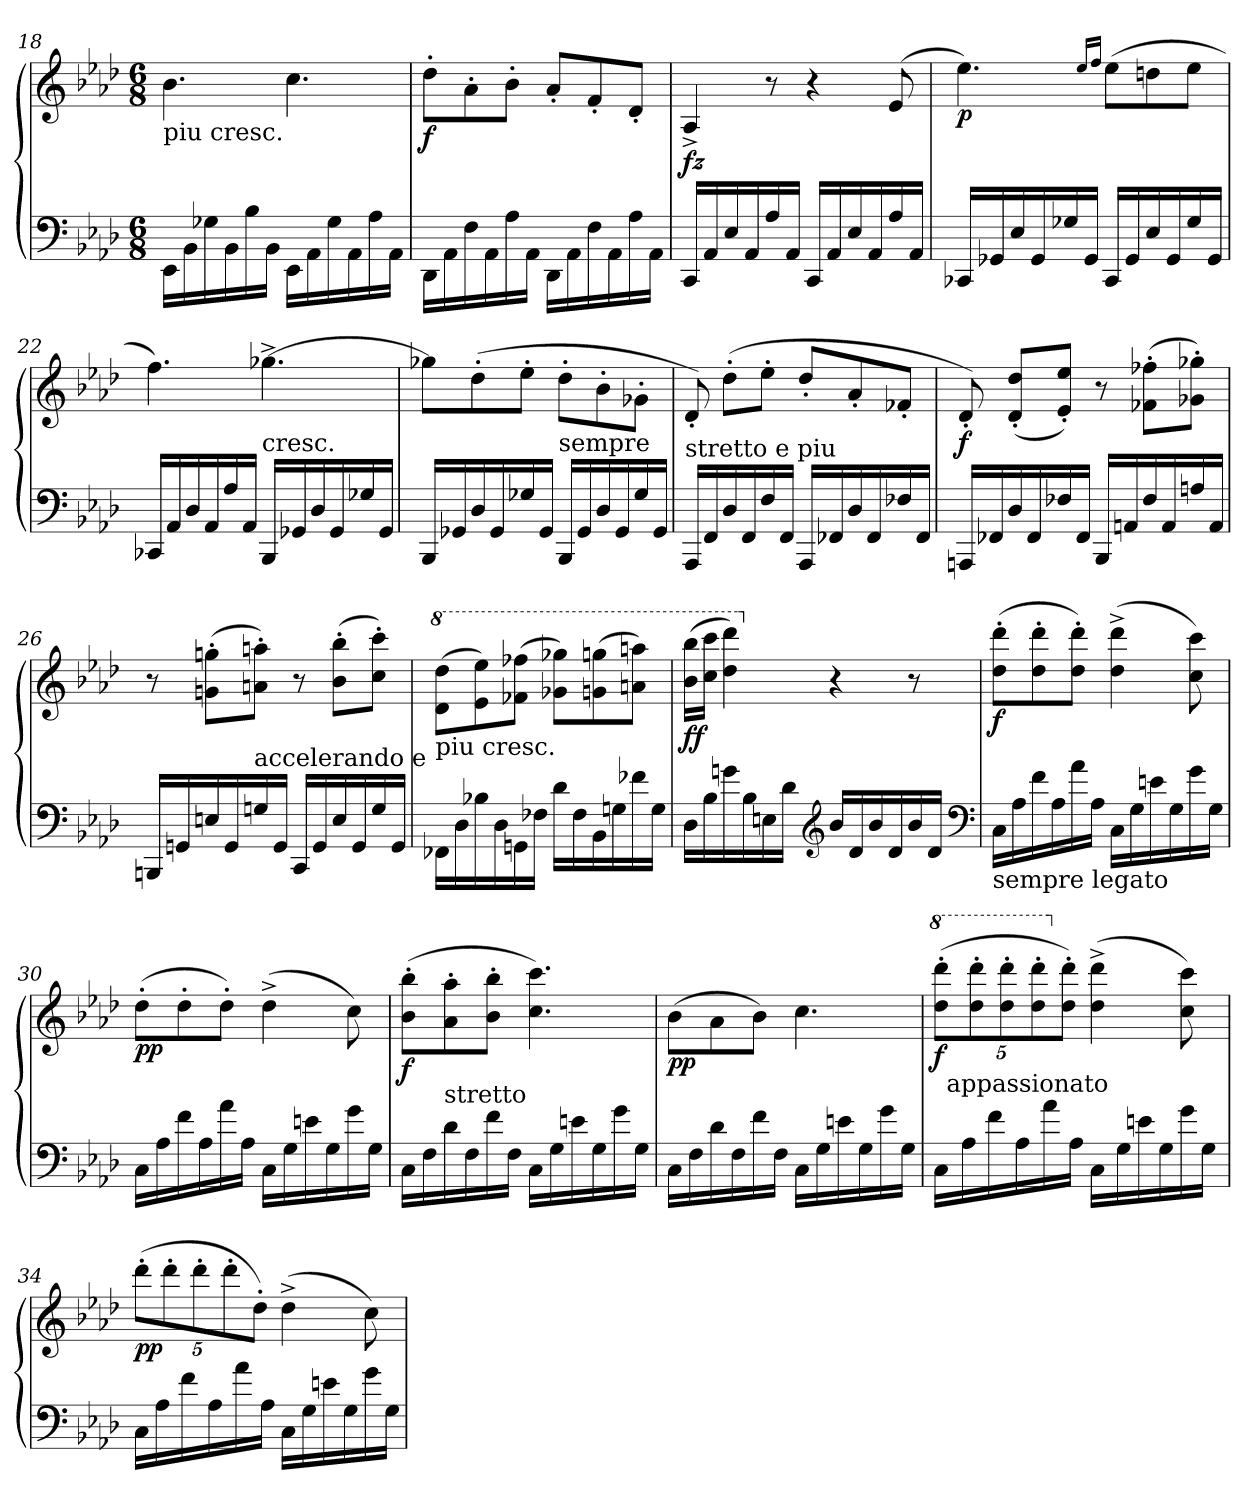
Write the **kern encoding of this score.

**kern	**kern	**dynam
*part1	*part1	*part1
*staff2	*staff1	*staff1/2
*clefF4	*clefG2	*
*k[b-e-a-d-]	*k[b-e-a-d-]	*
*f:	*f:	*
*M6/8	*M6/8	*
=18	=18	=18
!	!LO:TX:b:t=piu cresc.	!
16EE-\LL	4.b-\	.
16BB-\	.	.
16G-X\	.	.
16BB-\	.	.
16B-\	.	.
16BB-\JJ	.	.
16EE-\LL	4.cc\	.
16AA-\	.	.
16G-\	.	.
16AA-\	.	.
16A-\	.	.
16AA-\JJ	.	.
=19	=19	=19
!	!	!LO:DY:b
16DD-\LL	8dd-'>\L	f
16AA-\	.	.
16F\	8a-'>\	.
16AA-\	.	.
16A-\	8b-'>\J	.
16AA-\JJ	.	.
16DD-\LL	8a-'>/L	.
16AA-\	.	.
16F\	8f'>/	.
16AA-\	.	.
16A-\	8d-'>/J	.
16AA-\JJ	.	.
=20	=20	=20
!	!	!LO:DY:b
16CC/LL	4A-^>/	fz
16AA-/	.	.
16E-/	.	.
16AA-/	.	.
16A-/	8r	.
16AA-/JJ	.	.
16CC/LL	4r	.
16AA-/	.	.
16E-/	.	.
16AA-/	.	.
16A-/	(>8e-/	.
16AA-/JJ	.	.
=21	=21	=21
!	!	!LO:DY:b
16CC-X/LL	4.ee-\)	p
16GG-X/	.	.
16E-/	.	.
16GG-/	.	.
16G-/	.	.
16GG-/JJ	.	.
.	16qee-/LL	.
.	16qff/JJ	.
16CC-/LL	(8ee-\L	.
16GG-/	.	.
16E-/	8ddn\	.
16GG-/	.	.
16G-/	8ee-\J	.
16GG-/JJ	.	.
=22	=22	=22
16CC-X/LL	4.ff\)	.
16AA-/	.	.
16D-/	.	.
16AA-/	.	.
16A-/	.	.
16AA-/JJ	.	.
!LO:TX:a:t=cresc.	!	!
16BBB-/LL	[4.gg-X^>\	.
16GG-X/	.	.
16D-/	.	.
16GG-/	.	.
16G-/	.	.
16GG-/JJ	.	.
=23	=23	=23
16BBB-/LL	8gg-X\L]	.
16GG-X/	.	.
16D-/	(>8dd-'>\	.
16GG-/	.	.
16G-/	8ee-'>\J	.
16GG-/JJ	.	.
!LO:TX:a:t=sempre	!	!
16BBB-/LL	8dd-'>\L	.
16GG-/	.	.
16D-/	8b-'>\	.
16GG-/	.	.
16G-/	8g-'>\J	.
16GG-/JJ	.	.
=24	=24	=24
!LO:TX:a:t=stretto e piu	!	!
16AAA-/LL	8d-'>/)	.
16FF/	.	.
16D-/	(>8dd-'>\L	.
16FF/	.	.
16F/	8ee-'>\J	.
16FF/JJ	.	.
16AAA-/LL	8dd-'>/L	.
16FF-X/	.	.
16D-/	8a-'>/	.
16FF-/	.	.
16F-/	8f-X'>/J	.
16FF-/JJ	.	.
=25	=25	=25
!	!	!LO:DY:b
16AAAn/LL	8d-'>/)	f
16FF-X/	.	.
16D-/	(>8d-'>/ 8dd-'>/L	.
16FF-/	.	.
16F-/	8e-'>/ 8ee-'>/J)	.
16FF-/JJ	.	.
16BBB-/LL	8r	.
16AA/	.	.
16F-/	(>8f-X'>\ 8ff-X'>\L	.
16AA/	.	.
16A/	8g-X'>\ 8gg-X'>\J)	.
16AA/JJ	.	.
=26	=26	=26
16BBBn/LL	8r	.
16GGn/	.	.
16En/	(8gn'>\ 8ggn'>\L	.
16GG/	.	.
!LO:TX:a:t=accelerando e	!	!
16Gn/	8an'>\ 8aan'>\J)	.
16GG/JJ	.	.
16CC/LL	8r	.
16GG/	.	.
16E/	(8b-'>\ 8bb-'>\L	.
16GG/	.	.
16G/	8cc'>\ 8ccc'>\J)	.
16GG/JJ	.	.
=27	=27	=27
*	*8va	*
!	!LO:TX:b:t=piu cresc.	!
16FF-X\LL	(8dd-\ 8ddd-\L	.
16D-\	.	.
16B-X\	8ee-\ 8eee-\)	.
16D-\	.	.
16GGn\	(8ff-X\ 8fff-X\J	.
16F-\JJ	.	.
16d-\LL	8gg-X\ 8ggg-X\L)	.
16F-\	.	.
16BB-\	(8ggn\ 8gggn\	.
16Gn\	.	.
16f-\	8aan\ 8aaan\J)	.
16G\JJ	.	.
=28	=28	=28
!	!	!LO:DY:a=2
16D-\LL	(16bb-\ 16bbb-\LL	ff
16B-\	16ccc\ 16cccc\JJ	.
16gn\	4ddd-\ 4dddd-\)	.
16B-\	.	.
16En\	.	.
16d-\JJ	.	.
*clefG2	*	*
*	*X8va	*
16b-/LL	4r	.
16d-/	.	.
16b-/	.	.
16d-/	.	.
16b-/	8r	.
16d-/JJ	.	.
*clefF4	*	*
=29	=29	=29
!LO:TX:b:t=sempre legato	!	!
!	!	!LO:DY:b
16C\LL	(>8dd-'>\ 8ddd-'>\L	f
16A-\	.	.
16f\	8dd-'>\ 8ddd-'>\	.
16A-\	.	.
16a-\	8dd-'>\ 8ddd-'>\J)	.
16A-\JJ	.	.
16C\LL	(>4dd-^\ 4ddd-^\	.
16G\	.	.
16en\	.	.
16G\	.	.
16g\	8cc\ 8ccc\)	.
16G\JJ	.	.
=30	=30	=30
!	!	!LO:DY:b
16C\LL	(>8dd-'>\L	pp
16A-\	.	.
16f\	8dd-'>\	.
16A-\	.	.
16a-\	8dd-'>\J)	.
16A-\JJ	.	.
16C\LL	(>4dd-^>\	.
16G\	.	.
16en\	.	.
16G\	.	.
16g\	8cc\)	.
16G\JJ	.	.
=31	=31	=31
!	!	!LO:DY:b
16C\LL	(>8b-'>\ 8bb-'>\L	f
16F\	.	.
!LO:TX:a:t=stretto	!	!
16d-\	8a-'>\ 8aa-'>\	.
16F\	.	.
16f\	8b-'>\ 8bb-'>\J	.
16F\JJ	.	.
16C\LL	4.cc\ 4.ccc\)	.
16G\	.	.
16en\	.	.
16G\	.	.
16g\	.	.
16G\JJ	.	.
=32	=32	=32
!	!	!LO:DY:b
16C\LL	(>8b-\L	pp
16F\	.	.
16d-\	8a-\	.
16F\	.	.
16f\	8b-\J)	.
16F\JJ	.	.
16C\LL	4.cc\	.
16G\	.	.
16en\	.	.
16G\	.	.
16g\	.	.
16G\JJ	.	.
=33	=33	=33
*	*8va	*
*	*Xbrackettup	*
!	!	!LO:DY:b
*^	*	*
16C\LL	40ryy	(40%3ddd-'>\ 40%3dddd-'>\L	f
!	!LO:TX:a:t=appassionato	!	!
.	5%2ryy	.	.
16A-\	.	.	.
.	.	40%3ddd-'>\ 40%3dddd-'>\	.
16f\	.	.	.
.	.	40%3ddd-'>\ 40%3dddd-'>\	.
16A-\	.	.	.
.	.	40%3ddd-'>\ 40%3dddd-'>\	.
16a-\	.	.	.
*	*	*X8va	*
.	.	40%3dd-'>\ 40%3ddd-'>\J)	.
16A-\JJ	.	.	.
16C\LL	.	(>4dd-^>^>\ 4ddd-^>^>\	.
.	5ryy	.	.
16G\	.	.	.
16en\	.	.	.
16G\	.	.	.
16g\	10ryy	8cc\ 8ccc\)	.
16G\JJ	.	.	.
.	40ryy	.	.
=34	=34	=34	=34
!	!	!	!LO:DY:b
*v	*v	*	*
16C\LL	(40%3ddd-'>\L	pp
16A-\	.	.
.	40%3ddd-'>\	.
16f\	.	.
.	40%3ddd-'>\	.
16A-\	.	.
.	40%3ddd-'>\	.
16a-\	.	.
.	40%3dd-'>\J)	.
16A-\JJ	.	.
16C\LL	(>4dd-^>\	.
16G\	.	.
16en\	.	.
16G\	.	.
16g\	8cc\)	.
16G\JJ	.	.
=	=	=
*-	*-	*-
